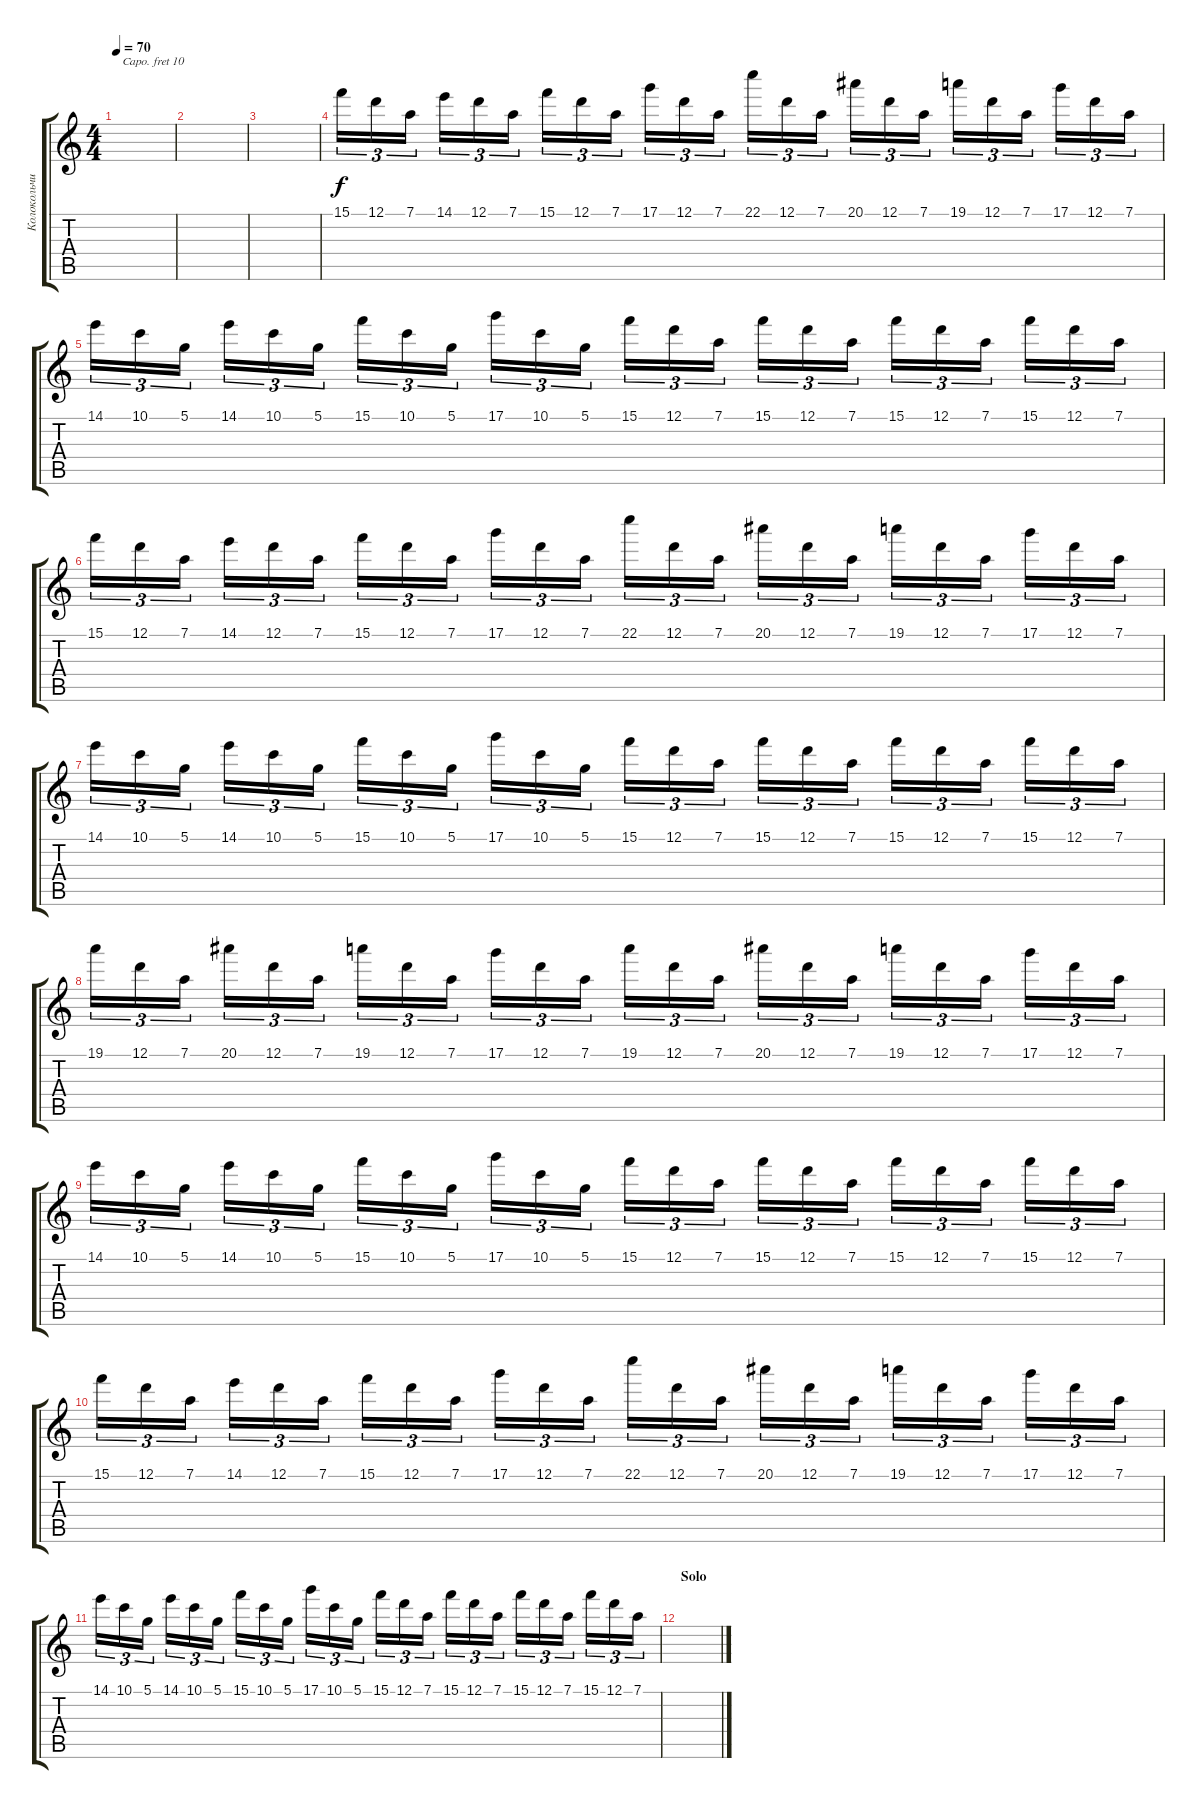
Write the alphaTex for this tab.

\track ("Колокольчики" "Колокольчи") {instrument vibraphone}
\staff {score tabs}
\capo 10
\tuning (E4 B3 G3 D3 A2 E2) {hide}
\ts (4 4)
\tempo 70
\clef g2
\ks c
|
|
|
15.1.16{tu (3 2)} 12.1.16{tu (3 2)} 7.1.16{tu (3 2)} 14.1.16{tu (3 2)} 12.1.16{tu (3 2)} 7.1.16{tu (3 2)} 15.1.16{tu (3 2)} 12.1.16{tu (3 2)} 7.1.16{tu (3 2)} 17.1.16{tu (3 2)} 12.1.16{tu (3 2)} 7.1.16{tu (3 2)} 22.1.16{tu (3 2)} 12.1.16{tu (3 2)} 7.1.16{tu (3 2)} 20.1.16{tu (3 2)} 12.1.16{tu (3 2)} 7.1.16{tu (3 2)} 19.1.16{tu (3 2)} 12.1.16{tu (3 2)} 7.1.16{tu (3 2)} 17.1.16{tu (3 2)} 12.1.16{tu (3 2)} 7.1.16{tu (3 2)} |
14.1.16{tu (3 2)} 10.1.16{tu (3 2)} 5.1.16{tu (3 2)} 14.1.16{tu (3 2)} 10.1.16{tu (3 2)} 5.1.16{tu (3 2)} 15.1.16{tu (3 2)} 10.1.16{tu (3 2)} 5.1.16{tu (3 2)} 17.1.16{tu (3 2)} 10.1.16{tu (3 2)} 5.1.16{tu (3 2)} 15.1.16{tu (3 2)} 12.1.16{tu (3 2)} 7.1.16{tu (3 2)} 15.1.16{tu (3 2)} 12.1.16{tu (3 2)} 7.1.16{tu (3 2)} 15.1.16{tu (3 2)} 12.1.16{tu (3 2)} 7.1.16{tu (3 2)} 15.1.16{tu (3 2)} 12.1.16{tu (3 2)} 7.1.16{tu (3 2)} |
15.1.16{tu (3 2)} 12.1.16{tu (3 2)} 7.1.16{tu (3 2)} 14.1.16{tu (3 2)} 12.1.16{tu (3 2)} 7.1.16{tu (3 2)} 15.1.16{tu (3 2)} 12.1.16{tu (3 2)} 7.1.16{tu (3 2)} 17.1.16{tu (3 2)} 12.1.16{tu (3 2)} 7.1.16{tu (3 2)} 22.1.16{tu (3 2)} 12.1.16{tu (3 2)} 7.1.16{tu (3 2)} 20.1.16{tu (3 2)} 12.1.16{tu (3 2)} 7.1.16{tu (3 2)} 19.1.16{tu (3 2)} 12.1.16{tu (3 2)} 7.1.16{tu (3 2)} 17.1.16{tu (3 2)} 12.1.16{tu (3 2)} 7.1.16{tu (3 2)} |
14.1.16{tu (3 2)} 10.1.16{tu (3 2)} 5.1.16{tu (3 2)} 14.1.16{tu (3 2)} 10.1.16{tu (3 2)} 5.1.16{tu (3 2)} 15.1.16{tu (3 2)} 10.1.16{tu (3 2)} 5.1.16{tu (3 2)} 17.1.16{tu (3 2)} 10.1.16{tu (3 2)} 5.1.16{tu (3 2)} 15.1.16{tu (3 2)} 12.1.16{tu (3 2)} 7.1.16{tu (3 2)} 15.1.16{tu (3 2)} 12.1.16{tu (3 2)} 7.1.16{tu (3 2)} 15.1.16{tu (3 2)} 12.1.16{tu (3 2)} 7.1.16{tu (3 2)} 15.1.16{tu (3 2)} 12.1.16{tu (3 2)} 7.1.16{tu (3 2)} |
19.1.16{tu (3 2)} 12.1.16{tu (3 2)} 7.1.16{tu (3 2)} 20.1.16{tu (3 2)} 12.1.16{tu (3 2)} 7.1.16{tu (3 2)} 19.1.16{tu (3 2)} 12.1.16{tu (3 2)} 7.1.16{tu (3 2)} 17.1.16{tu (3 2)} 12.1.16{tu (3 2)} 7.1.16{tu (3 2)} 19.1.16{tu (3 2)} 12.1.16{tu (3 2)} 7.1.16{tu (3 2)} 20.1.16{tu (3 2)} 12.1.16{tu (3 2)} 7.1.16{tu (3 2)} 19.1.16{tu (3 2)} 12.1.16{tu (3 2)} 7.1.16{tu (3 2)} 17.1.16{tu (3 2)} 12.1.16{tu (3 2)} 7.1.16{tu (3 2)} |
14.1.16{tu (3 2)} 10.1.16{tu (3 2)} 5.1.16{tu (3 2)} 14.1.16{tu (3 2)} 10.1.16{tu (3 2)} 5.1.16{tu (3 2)} 15.1.16{tu (3 2)} 10.1.16{tu (3 2)} 5.1.16{tu (3 2)} 17.1.16{tu (3 2)} 10.1.16{tu (3 2)} 5.1.16{tu (3 2)} 15.1.16{tu (3 2)} 12.1.16{tu (3 2)} 7.1.16{tu (3 2)} 15.1.16{tu (3 2)} 12.1.16{tu (3 2)} 7.1.16{tu (3 2)} 15.1.16{tu (3 2)} 12.1.16{tu (3 2)} 7.1.16{tu (3 2)} 15.1.16{tu (3 2)} 12.1.16{tu (3 2)} 7.1.16{tu (3 2)} |
15.1.16{tu (3 2)} 12.1.16{tu (3 2)} 7.1.16{tu (3 2)} 14.1.16{tu (3 2)} 12.1.16{tu (3 2)} 7.1.16{tu (3 2)} 15.1.16{tu (3 2)} 12.1.16{tu (3 2)} 7.1.16{tu (3 2)} 17.1.16{tu (3 2)} 12.1.16{tu (3 2)} 7.1.16{tu (3 2)} 22.1.16{tu (3 2)} 12.1.16{tu (3 2)} 7.1.16{tu (3 2)} 20.1.16{tu (3 2)} 12.1.16{tu (3 2)} 7.1.16{tu (3 2)} 19.1.16{tu (3 2)} 12.1.16{tu (3 2)} 7.1.16{tu (3 2)} 17.1.16{tu (3 2)} 12.1.16{tu (3 2)} 7.1.16{tu (3 2)} |
14.1.16{tu (3 2)} 10.1.16{tu (3 2)} 5.1.16{tu (3 2)} 14.1.16{tu (3 2)} 10.1.16{tu (3 2)} 5.1.16{tu (3 2)} 15.1.16{tu (3 2)} 10.1.16{tu (3 2)} 5.1.16{tu (3 2)} 17.1.16{tu (3 2)} 10.1.16{tu (3 2)} 5.1.16{tu (3 2)} 15.1.16{tu (3 2)} 12.1.16{tu (3 2)} 7.1.16{tu (3 2)} 15.1.16{tu (3 2)} 12.1.16{tu (3 2)} 7.1.16{tu (3 2)} 15.1.16{tu (3 2)} 12.1.16{tu (3 2)} 7.1.16{tu (3 2)} 15.1.16{tu (3 2)} 12.1.16{tu (3 2)} 7.1.16{tu (3 2)} |
\section ("" "Solo")
